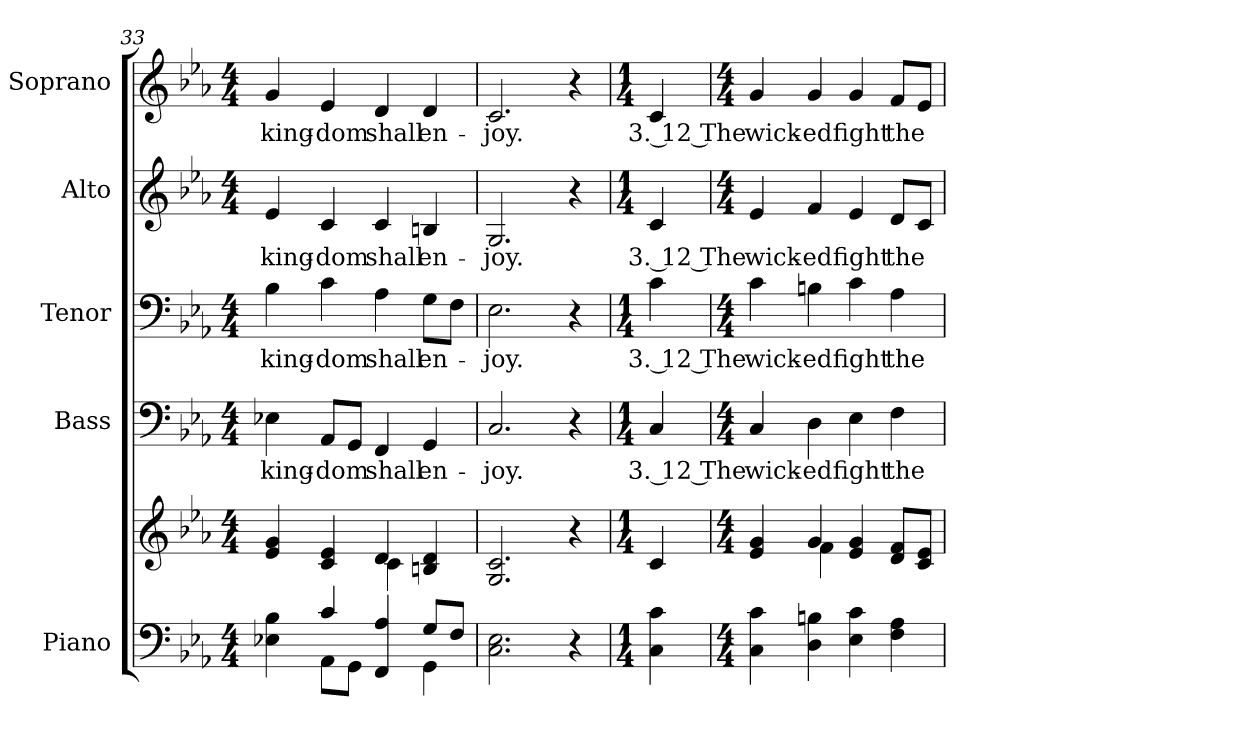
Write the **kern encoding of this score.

**kern	**kern	**kern	**text	**kern	**text	**kern	**text	**kern	**text
*part5	*part5	*part4	*part4	*part3	*part3	*part2	*part2	*part1	*part1
*staff6	*staff5	*staff4	*staff4	*staff3	*staff3	*staff2	*staff2	*staff1	*staff1
*I"Piano	*	*I"Bass	*	*I"Tenor	*	*I"Alto	*	*I"Soprano	*
*I'Pno.	*	*I'B.	*	*I'T.	*	*I'A.	*	*I'S.	*
!!LO:PB:g=z
*clefF4	*clefG2	*clefF4	*	*clefF4	*	*clefG2	*	*clefG2	*
*k[b-e-a-]	*k[b-e-a-]	*k[b-e-a-]	*	*k[b-e-a-]	*	*k[b-e-a-]	*	*k[b-e-a-]	*
*E-:	*E-:	*E-:	*	*E-:	*	*E-:	*	*E-:	*
*M4/4	*M4/4	*M4/4	*	*M4/4	*	*M4/4	*	*M4/4	*
=33	=33	=33	=33	=33	=33	=33	=33	=33	=33
*^	*^	*	*	*	*	*	*	*	*
!	!	!	!	!	!LO:LY:b:color=#000000	!	!	!	!	!	!
!	!	!	!	!	!	!	!LO:LY:b:color=#000000	!	!	!	!
!	!	!	!	!	!	!	!	!	!LO:LY:b:color=#000000	!	!
!	!	!	!	!	!	!	!	!	!	!	!LO:LY:b:color=#000000
4E-Xi\ 4B-i	4ryy	4e-i/ 4gi	2ryy	4E-Xi\	king-	4B-i\	king-	4e-i/	king-	4gi/	king-
!	!	!	!	!	!LO:LY:b:color=#000000	!	!	!	!	!	!
!	!	!	!	!	!	!	!LO:LY:b:color=#000000	!	!	!	!
!	!	!	!	!	!	!	!	!	!LO:LY:b:color=#000000	!	!
!	!	!	!	!	!	!	!	!	!	!	!LO:LY:b:color=#000000
4ci/	8AA-i\L	4ci/ 4e-i	.	8AA-i/L	-dom	4ci\	-dom	4ci/	-dom	4e-i/	-dom
.	8GGi\J	.	.	8GGi/J	.	.	.	.	.	.	.
!	!	!	!	!	!LO:LY:b:color=#000000	!	!	!	!	!	!
!	!	!	!	!	!	!	!LO:LY:b:color=#000000	!	!	!	!
!	!	!	!	!	!	!	!	!	!LO:LY:b:color=#000000	!	!
!	!	!	!	!	!	!	!	!	!	!	!LO:LY:b:color=#000000
4FFi/ 4A-i	4ryy	4di/	4ci\	4FFi/	shall	4A-i\	shall	4ci/	shall	4di/	shall
!	!	!	!	!	!LO:LY:b:color=#000000	!	!	!	!	!	!
!	!	!	!	!	!	!	!LO:LY:b:color=#000000	!	!	!	!
!	!	!	!	!	!	!	!	!	!LO:LY:b:color=#000000	!	!
!	!	!	!	!	!	!	!	!	!	!	!LO:LY:b:color=#000000
8Gi/L	4GGi\	4Bni/ 4di	4ryy	4GGi/	en-	8Gi\L	en-	4Bni/	en-	4di/	en-
8Fi/J	.	.	.	.	.	8Fi\J	.	.	.	.	.
*v	*v	*	*	*	*	*	*	*	*	*	*
*	*v	*v	*	*	*	*	*	*	*	*
=34	=34	=34	=34	=34	=34	=34	=34	=34	=34
!	!	!	!LO:LY:b:color=#000000	!	!	!	!	!	!
!	!	!	!	!	!LO:LY:b:color=#000000	!	!	!	!
!	!	!	!	!	!	!	!LO:LY:b:color=#000000	!	!
!	!	!	!	!	!	!	!	!	!LO:LY:b:color=#000000
2.Ci\ 2.E-i	2.Gi/ 2.ci	2.Ci/	-joy.	2.E-i\	-joy.	2.Gi/	-joy.	2.ci/	-joy.
4r	4r	4r	.	4r	.	4r	.	4r	.
=35	=35	=35	=35	=35	=35	=35	=35	=35	=35
*M1/4	*M1/4	*M1/4	*	*M1/4	*	*M1/4	*	*M1/4	*
!	!	!	!LO:LY:b:color=#000000	!	!	!	!	!	!
!	!	!	!	!	!LO:LY:b:color=#000000	!	!	!	!
!	!	!	!	!	!	!	!LO:LY:b:color=#000000	!	!
!	!	!	!	!	!	!	!	!	!LO:LY:b:color=#000000
4Ci\ 4ci	4ci/	4Ci/	3. 12 The	4ci\	3. 12 The	4ci/	3. 12 The	4ci/	3. 12 The
=36	=36	=36	=36	=36	=36	=36	=36	=36	=36
*M4/4	*M4/4	*M4/4	*	*M4/4	*	*M4/4	*	*M4/4	*
*	*^	*	*	*	*	*	*	*	*
!	!	!	!	!LO:LY:b:color=#000000	!	!	!	!	!	!
!	!	!	!	!	!	!LO:LY:b:color=#000000	!	!	!	!
!	!	!	!	!	!	!	!	!LO:LY:b:color=#000000	!	!
!	!	!	!	!	!	!	!	!	!	!LO:LY:b:color=#000000
4Ci\ 4ci	4e-i/ 4gi	4ryy	4Ci/	wick-	4ci\	wick-	4e-i/	wick-	4gi/	wick-
!	!	!	!	!LO:LY:b:color=#000000	!	!	!	!	!	!
!	!	!	!	!	!	!LO:LY:b:color=#000000	!	!	!	!
!	!	!	!	!	!	!	!	!LO:LY:b:color=#000000	!	!
!	!	!	!	!	!	!	!	!	!	!LO:LY:b:color=#000000
4Di\ 4Bni	4gi/	4fi\	4Di\	-ed	4Bni\	-ed	4fi/	-ed	4gi/	-ed
!	!	!	!	!LO:LY:b:color=#000000	!	!	!	!	!	!
!	!	!	!	!	!	!LO:LY:b:color=#000000	!	!	!	!
!	!	!	!	!	!	!	!	!LO:LY:b:color=#000000	!	!
!	!	!	!	!	!	!	!	!	!	!LO:LY:b:color=#000000
4E-i\ 4ci	4e-i/ 4gi	2ryy	4E-i\	fight	4ci\	fight	4e-i/	fight	4gi/	fight
!	!	!	!	!LO:LY:b:color=#000000	!	!	!	!	!	!
!	!	!	!	!	!	!LO:LY:b:color=#000000	!	!	!	!
!	!	!	!	!	!	!	!	!LO:LY:b:color=#000000	!	!
!	!	!	!	!	!	!	!	!	!	!LO:LY:b:color=#000000
4Fi\ 4A-i	8di/ 8fiL	.	4Fi\	the	4A-i\	the	8di/L	the	8fi/L	the
.	8ci/ 8e-iJ	.	.	.	.	.	8ci/J	.	8e-i/J	.
*	*v	*v	*	*	*	*	*	*	*	*
=	=	=	=	=	=	=	=	=	=
*-	*-	*-	*-	*-	*-	*-	*-	*-	*-
